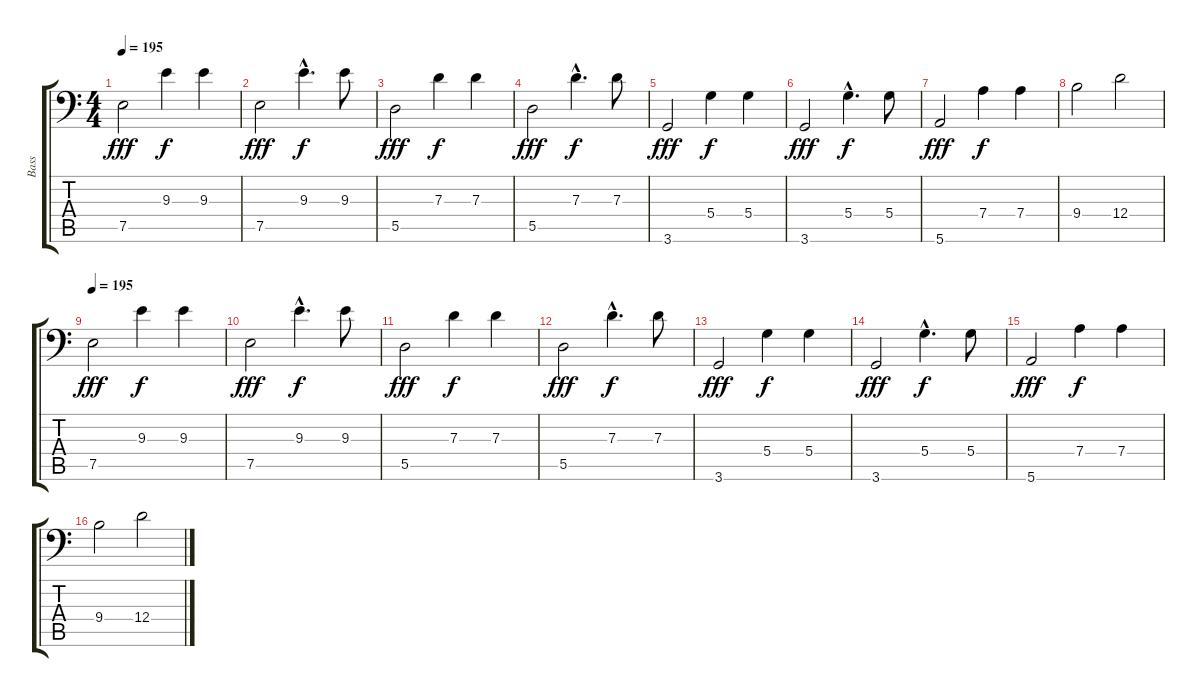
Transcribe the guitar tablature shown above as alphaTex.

\track ("Bass" "Bass") {instrument electricbassfinger}
\staff {score tabs}
\tuning (E3 B2 G2 D2 A1 E1) {hide}
\ts (4 4)
\tempo 195
\clef f4
\ks c
7.5.2{dy fff} 9.3.4{dy f} 9.3.4 |
7.5.2{dy fff} 9.3{hac}.4{d dy f} 9.3.8 |
5.5.2{dy fff} 7.3.4{dy f} 7.3.4 |
5.5.2{dy fff} 7.3{hac}.4{d dy f} 7.3.8 |
3.6.2{dy fff} 5.4.4{dy f} 5.4.4 |
3.6.2{dy fff} 5.4{hac}.4{d dy f} 5.4.8 |
5.6.2{dy fff} 7.4.4{dy f} 7.4.4 |
9.4.2 12.4.2 |
\tempo 195
7.5.2{dy fff} 9.3.4{dy f} 9.3.4 |
7.5.2{dy fff} 9.3{hac}.4{d dy f} 9.3.8 |
5.5.2{dy fff} 7.3.4{dy f} 7.3.4 |
5.5.2{dy fff} 7.3{hac}.4{d dy f} 7.3.8 |
3.6.2{dy fff} 5.4.4{dy f} 5.4.4 |
3.6.2{dy fff} 5.4{hac}.4{d dy f} 5.4.8 |
5.6.2{dy fff} 7.4.4{dy f} 7.4.4 |
9.4.2 12.4.2
